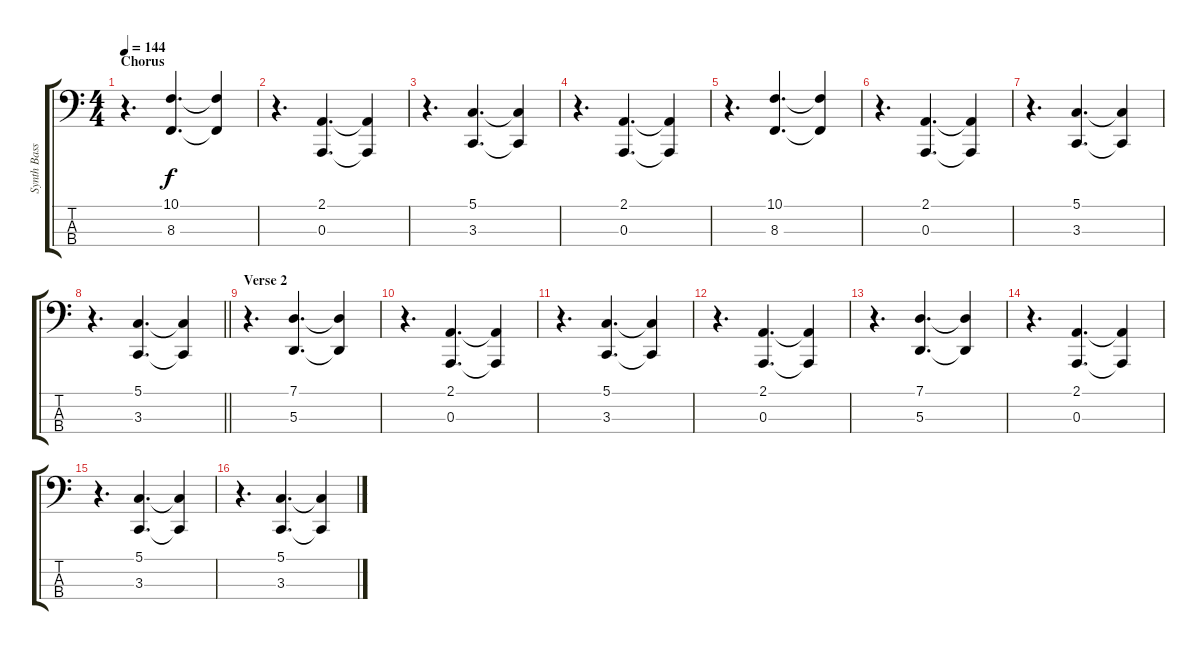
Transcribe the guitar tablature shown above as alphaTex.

\track ("Synth Bass" "Synth Bass") {instrument lead2sawtooth}
\staff {score tabs}
\tuning (G2 D2 A1 E1) {hide}
\ts (4 4)
\section ("" "Chorus")
\tempo 144
\clef f4
\ks c
r.4{d dy mf} (10.1 8.3).4{d dy f} (10.1{t} 8.3{t}).4 |
r.4{d} (2.1 0.3).4{d} (2.1{t} 0.3{t}).4 |
r.4{d} (5.1 3.3).4{d} (5.1{t} 3.3{t}).4 |
r.4{d} (2.1 0.3).4{d} (2.1{t} 0.3{t}).4 |
r.4{d} (10.1 8.3).4{d} (10.1{t} 8.3{t}).4 |
r.4{d} (2.1 0.3).4{d} (2.1{t} 0.3{t}).4 |
r.4{d} (5.1 3.3).4{d} (5.1{t} 3.3{t}).4 |
\barLineRight lightlight
r.4{d} (5.1 3.3).4{d} (5.1{t} 3.3{t}).4 |
\section ("" "Verse 2")
r.4{d} (7.1 5.3).4{d} (7.1{t} 5.3{t}).4 |
r.4{d} (2.1 0.3).4{d} (2.1{t} 0.3{t}).4 |
r.4{d} (5.1 3.3).4{d} (5.1{t} 3.3{t}).4 |
r.4{d} (2.1 0.3).4{d} (2.1{t} 0.3{t}).4 |
r.4{d} (7.1 5.3).4{d} (7.1{t} 5.3{t}).4 |
r.4{d} (2.1 0.3).4{d} (2.1{t} 0.3{t}).4 |
r.4{d} (5.1 3.3).4{d} (5.1{t} 3.3{t}).4 |
r.4{d} (5.1 3.3).4{d} (5.1{t} 3.3{t}).4
